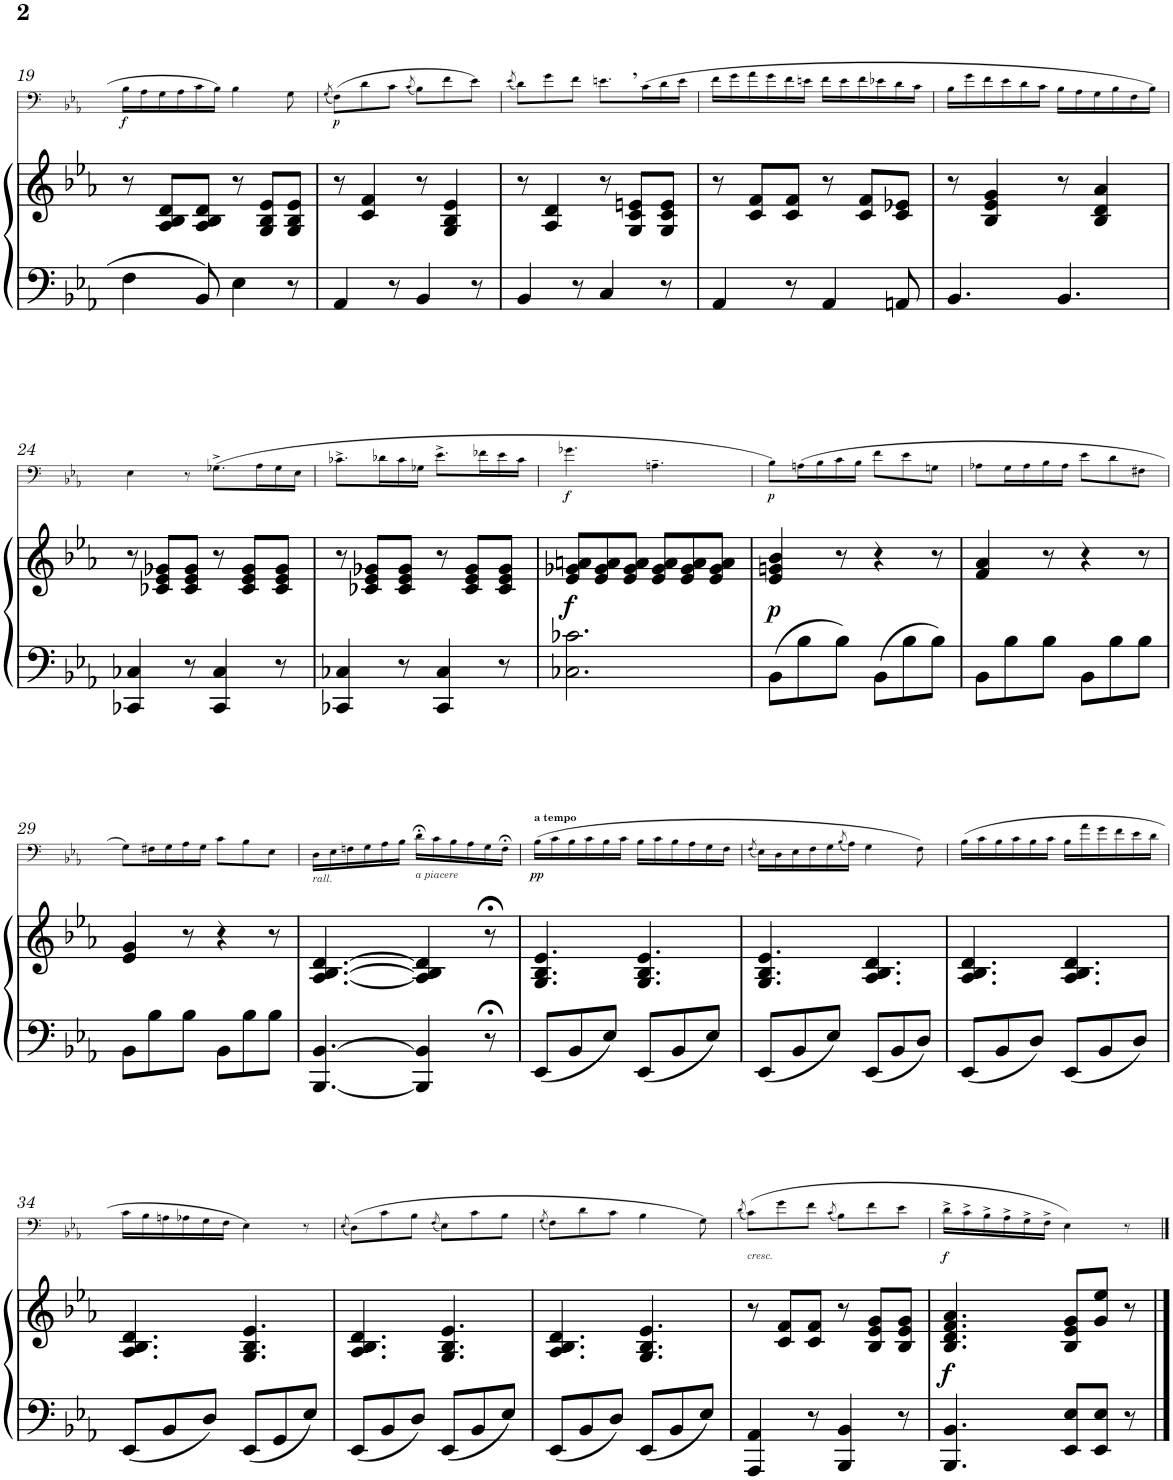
**kern	**kern	**dynam	**kern	**dynam
*part2	*part2	*part2	*part1	*part1
*staff3	*staff2	*staff2/3	*staff1	*staff1
*I"Piano	*	*	*I"Trombone	*
*I'Pno	*	*	*I'Trb	*
!!LO:PB:g=z
*clefF4	*clefG2	*	*clefF4	*
*k[b-e-a-]	*k[b-e-a-]	*	*k[b-e-a-]	*
*M6/8	*M6/8	*	*M6/8	*
=19	=19	=19	=19	=19
!	!	!	!	!LO:DY:b
4F\	8r	.	16B-\LL	f
.	.	.	16A-\	.
.	8A-/ 8B-/ 8d/L	.	16G\	.
.	.	.	16A-\	.
8BB-/	8A-/ 8B-/ 8d/J	.	16c\	.
.	.	.	16B-\JJ	.
4E-\	8r	.	4B-\	.
.	8G/ 8B-/ 8e-/L	.	.	.
8r	8G/ 8B-/ 8e-/J	.	8G\	.
=20	=20	=20	=20	=20
.	.	.	(8qG/	.
!	!	!	!	!LO:DY:b
4AA-/	8r	.	(>8F\L)	p
.	4c/ 4f/	.	8d\	.
8r	.	.	8c\J	.
.	.	.	(8qc/	.
4BB-/	8r	.	8B-\L)	.
.	4G/ 4B-/ 4e-/	.	8f\	.
8r	.	.	8e-\J)	.
=21	=21	=21	=21	=21
.	.	.	(8qe-/	.
4BB-/	8r	.	8d\L)	.
.	4A-/ 4d/	.	8g\	.
8r	.	.	8f\J	.
4C/	8r	.	8.en,\L	.
.	8G/ 8c/ 8en/L	.	.	.
.	.	.	(16c\L	.
8r	8G/ 8c/ 8e/J	.	16d\	.
.	.	.	16e\JJ	.
=22	=22	=22	=22	=22
4AA-/	8r	.	16f\LL	.
.	.	.	16g\	.
.	8c/ 8f/L	.	16a-\	.
.	.	.	16g\	.
8r	8c/ 8f/J	.	16f\	.
.	.	.	16en\JJ	.
4AA-/	8r	.	16f\LL	.
.	.	.	16e\	.
.	8c/ 8f/L	.	16f\	.
.	.	.	16e-X\	.
8AAn/	8c/ 8e-X/J	.	16d\	.
.	.	.	16c\JJ	.
=23	=23	=23	=23	=23
4.BB-/	8r	.	16B-\LL	.
.	.	.	16g\	.
.	4B-/ 4e-/ 4g/	.	16f\	.
.	.	.	16e-\	.
.	.	.	16d\	.
.	.	.	16c\JJ	.
4.BB-/	8r	.	16B-\LL	.
.	.	.	16A-\	.
.	4B-/ 4d/ 4a-/	.	16G\	.
.	.	.	16B-\	.
.	.	.	16F\	.
.	.	.	16B-\JJ)	.
!!LO:LB:g=z
=24	=24	=24	=24	=24
4CC-X/ 4C-X/	8r	.	4E-\	.
.	8c-X/ 8e-/ 8g-X/L	.	.	.
8r	8c-/ 8e-/ 8g-/J	.	8r	.
4CC-/ 4C-/	8r	.	(8.G-X^\L	.
.	8c-/ 8e-/ 8g-/L	.	.	.
.	.	.	16A-\L	.
8r	8c-/ 8e-/ 8g-/J	.	16G-\	.
.	.	.	16E-\JJ	.
=25	=25	=25	=25	=25
4CC-X/ 4C-X/	8r	.	8.c-X^\L	.
.	8c-X/ 8e-/ 8g-X/L	.	.	.
.	.	.	16d-X\L	.
8r	8c-/ 8e-/ 8g-/J	.	16c-\	.
.	.	.	16G-X\JJ	.
4CC-/ 4C-/	8r	.	8.e-^\L	.
.	8c-/ 8e-/ 8g-/L	.	.	.
.	.	.	16f-X\L	.
8r	8c-/ 8e-/ 8g-/J	.	16e-\	.
.	.	.	16c-\JJ	.
=26	=26	=26	=26	=26
!	!	!LO:DY:b	!	!LO:DY:b
2.C-X\ 2.c-X\	8e-/ 8g-X/ 8an/L	f	4.g-X\	f
.	8e-/ 8g-/ 8a/	.	.	.
.	8e-/ 8g-/ 8a/J	.	.	.
.	8e-/ 8g-/ 8a/L	.	4.An~\	.
.	8e-/ 8g-/ 8a/	.	.	.
.	8e-/ 8g-/ 8a/J	.	.	.
=27	=27	=27	=27	=27
!	!	!LO:DY:b	!	!LO:DY:b
8BB-\L	4e-/ 4gn/ 4b-/	p	8B-\L)	p
8B-\	.	.	(16An\L	.
.	.	.	16B-\	.
8B-\J	8r	.	16c\	.
.	.	.	16B-\JJ	.
8BB-\L	4r	.	8f\L	.
8B-\	.	.	8e-\	.
8B-\J	8r	.	8Gn\J	.
=28	=28	=28	=28	=28
8BB-\L	4f/ 4a-/	.	8A-X\L	.
8B-\	.	.	16G\L	.
.	.	.	16A-\	.
8B-\J	8r	.	16B-\	.
.	.	.	16A-\JJ	.
8BB-\L	4r	.	8e-\L	.
8B-\	.	.	8d\	.
8B-\J	8r	.	8F#X\J	.
!!LO:LB:g=z
=29	=29	=29	=29	=29
8BB-\L	4e-/ 4g/	.	8G\L)	.
8B-\	.	.	16F#X\L	.
.	.	.	16G\	.
8B-\J	8r	.	16A-\	.
.	.	.	16G\JJ	.
8BB-\L	4r	.	8c\L	.
8B-\	.	.	8B-\	.
8B-\J	8r	.	8E-\J	.
=30	=30	=30	=30	=30
!	!	!	!LO:TX:b:i:t=rall.	!
[4.BBB-/ [4.BB-/	[4.A-/ [4.B-/ [4.d/	.	16D\LL	.
.	.	.	16E-\	.
.	.	.	16Fn\	.
.	.	.	16G\	.
.	.	.	16A-\	.
.	.	.	16B-\JJ	.
!	!	!	!LO:TX:b:i:t=a piacere	!
4BBB-/] 4BB-/]	4A-/] 4B-/] 4d/]	.	16d;<\LL	.
.	.	.	16c\	.
.	.	.	16B-\	.
.	.	.	16A-\	.
8r;<	8r;<	.	16G\	.
.	.	.	16F;<\JJ	.
=31	=31	=31	=31	=31
!	!	!	!LO:TX:a:B:t=a tempo	!
!	!	!	!	!LO:DY:b
8EE-/L	4.G/ 4.B-/ 4.e-/	.	(>16B-\LL	pp
.	.	.	16c\	.
8BB-/	.	.	16B-\	.
.	.	.	16c\	.
8E-/J	.	.	16B-\	.
.	.	.	16c\JJ	.
8EE-/L	4.G/ 4.B-/ 4.e-/	.	16B-\LL	.
.	.	.	16c\	.
8BB-/	.	.	16B-\	.
.	.	.	16A-\	.
8E-/J	.	.	16G\	.
.	.	.	16F\JJ	.
=32	=32	=32	=32	=32
.	.	.	(8qF/	.
8EE-/L	4.G/ 4.B-/ 4.e-/	.	16E-\LL)	.
.	.	.	16D\	.
8BB-/	.	.	16E-\	.
.	.	.	16F\	.
8E-/J	.	.	16G\	.
.	.	.	(8qB-/	.
.	.	.	16A-\JJ)	.
8EE-/L	4.A-/ 4.B-/ 4.d/	.	4G\	.
8BB-/	.	.	.	.
8D/J	.	.	8F\)	.
=33	=33	=33	=33	=33
8EE-/L	4.A-/ 4.B-/ 4.d/	.	(>16B-\LL	.
.	.	.	16c\	.
8BB-/	.	.	16B-\	.
.	.	.	16c\	.
8D/J	.	.	16B-\	.
.	.	.	16c\JJ	.
8EE-/L	4.A-/ 4.B-/ 4.d/	.	16B-\LL	.
.	.	.	16a-\	.
8BB-/	.	.	16g\	.
.	.	.	16f\	.
8D/J	.	.	16e-\	.
.	.	.	16d\JJ	.
!!LO:LB:g=z
=34	=34	=34	=34	=34
8EE-/L	4.A-/ 4.B-/ 4.d/	.	16c\LL	.
.	.	.	16B-\	.
8BB-/	.	.	16An\	.
.	.	.	16A-X\	.
8D/J	.	.	16G\	.
.	.	.	16F\JJ	.
8EE-/L	4.G/ 4.B-/ 4.e-/	.	4E-\)	.
8GG/	.	.	.	.
8E-/J	.	.	8r	.
=35	=35	=35	=35	=35
.	.	.	(8qE-/	.
8EE-/L	4.A-/ 4.B-/ 4.d/	.	(>8D\L)	.
8BB-/	.	.	8c\	.
8D/J	.	.	8B-\J	.
.	.	.	(8qF/	.
8EE-/L	4.G/ 4.B-/ 4.e-/	.	8E-\L)	.
8BB-/	.	.	8c\	.
8E-/J	.	.	8B-\J	.
=36	=36	=36	=36	=36
.	.	.	(8qG/	.
8EE-/L	4.A-/ 4.B-/ 4.d/	.	8F\L)	.
8BB-/	.	.	8d\	.
8D/J	.	.	8c\J	.
8EE-/L	4.G/ 4.B-/ 4.e-/	.	4B-\	.
8BB-/	.	.	.	.
8E-/J	.	.	8G\)	.
=37	=37	=37	=37	=37
.	.	.	(8qd/	.
!	!	!	!LO:TX:b:i:t=cresc.	!
4AAA-/ 4AA-/	8r	.	(8c\L)	.
.	8c/ 8f/L	.	8g\	.
8r	8c/ 8f/J	.	8f\J	.
.	.	.	(8qc/	.
4BBB-/ 4BB-/	8r	.	8B-\L)	.
.	8B-/ 8e-/ 8g/L	.	8f\	.
8r	8B-/ 8e-/ 8g/J	.	8e-\J	.
=38	=38	=38	=38	=38
!	!	!LO:DY:b	!	!LO:DY:b
4.BBB-/ 4.BB-/	4.B-/ 4.d/ 4.f/ 4.a-/	f	16d^\LL	f
.	.	.	16c^\	.
.	.	.	16B-^\	.
.	.	.	16A-^\	.
.	.	.	16G^\	.
.	.	.	16F^\JJ	.
8EE-/ 8E-/L	8B-/ 8e-/ 8g/L	.	4E-\)	.
8EE-/ 8E-/J	8g/ 8ee-/J	.	.	.
8r	8r	.	8r	.
==	==	==	==	==
*-	*-	*-	*-	*-
